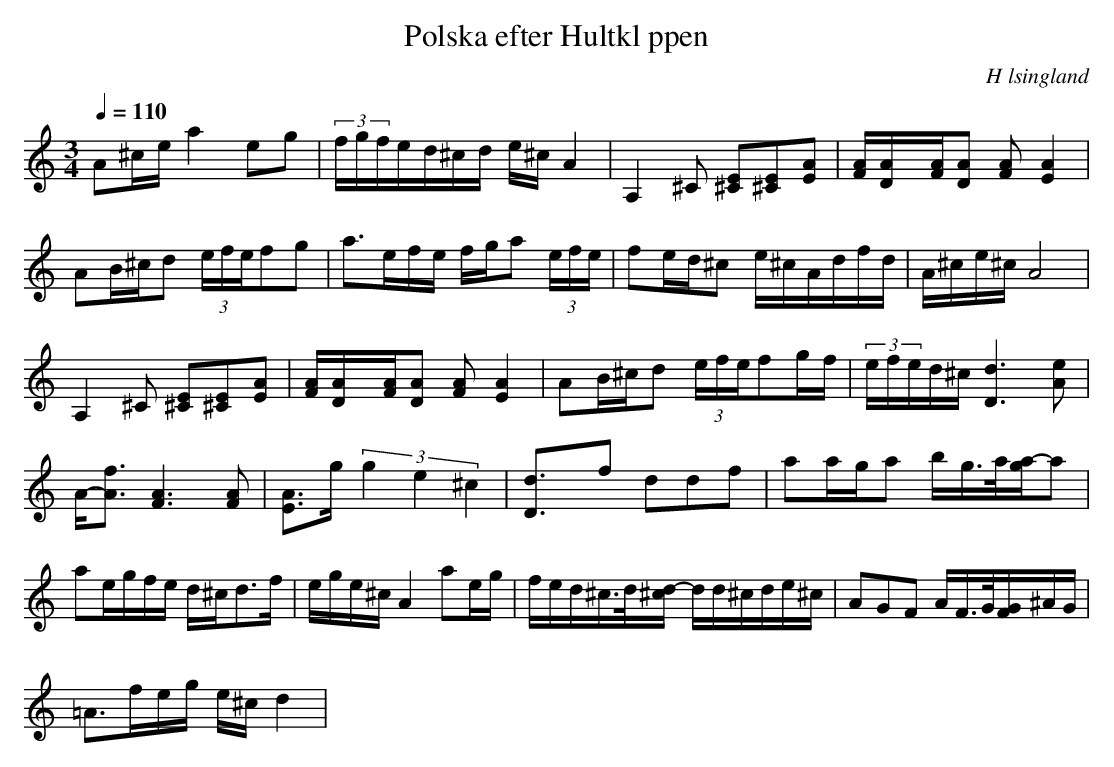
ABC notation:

X:1
T:Polska efter Hultkl ppen
O:H lsingland
M:3/4
L:1/16
Q:1/4=110
K:Am
A2^cea4e2g2                      | (3fgfed^cd          e^cA4         | A,4^C2        [E2^C2][E2^C2][A2E2] | [AF][AD]x[AF][A2D2]  [A2F2][A4E4] |
A2B^cd2     (3efef2g2            | a3efe               fga2 (3efe    | f2ed^c2       e^cAdfd              | A^ce^cA8                          |
A,4^C2      [E2^C2][E2^C2][A2E2] | [AF][AD]x[AF][A2D2] [A2F2] [A4E4] | A2B^cd2       (3efef2gf            | (3efed^c[d6D6][e2A2]              |
A-[f3A3]    [A6F6][A2F2]         | [A3E3]g             (3g4e4^c4     | [d3D3]xf2     d2d2f2               | a2aga2               bg>a[a-g]a2  |
a2egfe      d^c2<d2f             | ege^cA4a2eg                       | fed^c>d[d-^c] dd^cde^c             | A2G2F2               AF>G[GF]^AG  |
=A3feg      e^cd4                |
